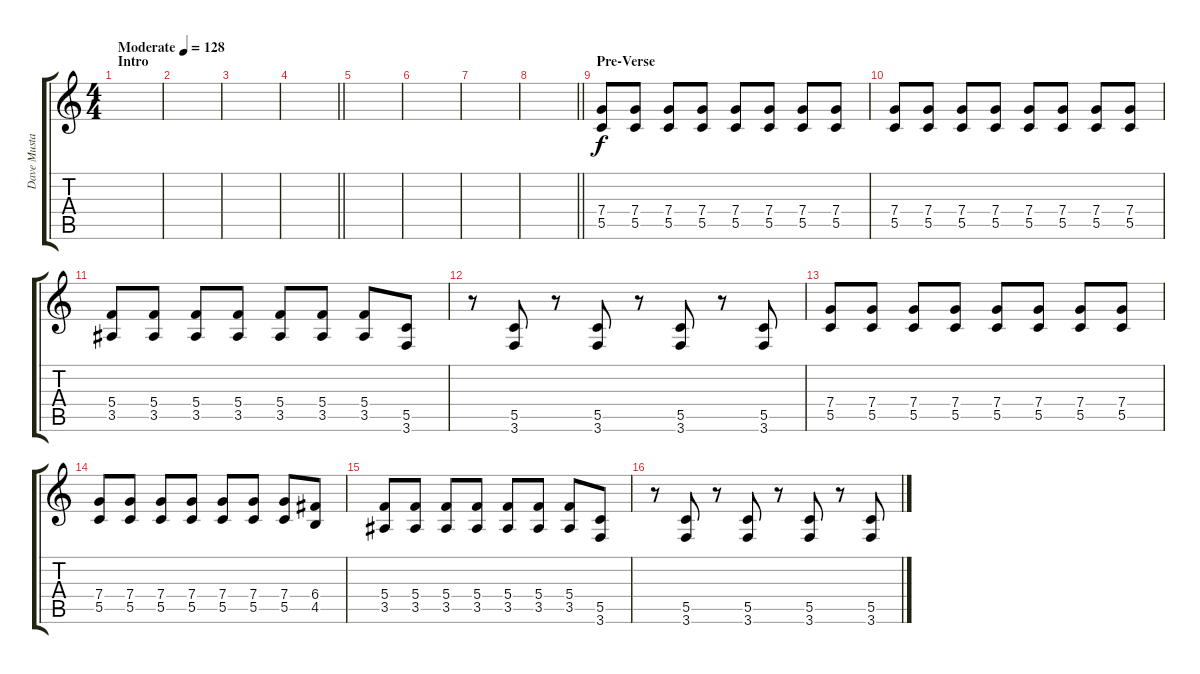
\track ("Dave Mustaine" "Dave Musta") {instrument distortionguitar}
\staff {score tabs}
\tuning (D4 A3 F3 C3 G2 D2) {hide}
\ts (4 4)
\section ("" "Intro")
\tempo (128 "Moderate")
\clef g2
\ks c
|
|
|
\barLineRight lightlight
|
|
|
|
\barLineRight lightlight
|
\section ("" "Pre-Verse")
(7.4 5.5).8 (7.4 5.5).8 (7.4 5.5).8 (7.4 5.5).8 (7.4 5.5).8 (7.4 5.5).8 (7.4 5.5).8 (7.4 5.5).8 |
(7.4 5.5).8 (7.4 5.5).8 (7.4 5.5).8 (7.4 5.5).8 (7.4 5.5).8 (7.4 5.5).8 (7.4 5.5).8 (7.4 5.5).8 |
(5.4 3.5).8 (5.4 3.5).8 (5.4 3.5).8 (5.4 3.5).8 (5.4 3.5).8 (5.4 3.5).8 (5.4 3.5).8 (5.5 3.6).8 |
r.8 (5.5 3.6).8 r.8 (5.5 3.6).8 r.8 (5.5 3.6).8 r.8 (5.5 3.6).8 |
(7.4 5.5).8 (7.4 5.5).8 (7.4 5.5).8 (7.4 5.5).8 (7.4 5.5).8 (7.4 5.5).8 (7.4 5.5).8 (7.4 5.5).8 |
(7.4 5.5).8 (7.4 5.5).8 (7.4 5.5).8 (7.4 5.5).8 (7.4 5.5).8 (7.4 5.5).8 (7.4 5.5).8 (6.4 4.5).8 |
(5.4 3.5).8 (5.4 3.5).8 (5.4 3.5).8 (5.4 3.5).8 (5.4 3.5).8 (5.4 3.5).8 (5.4 3.5).8 (5.5 3.6).8 |
r.8 (5.5 3.6).8 r.8 (5.5 3.6).8 r.8 (5.5 3.6).8 r.8 (5.5 3.6).8
